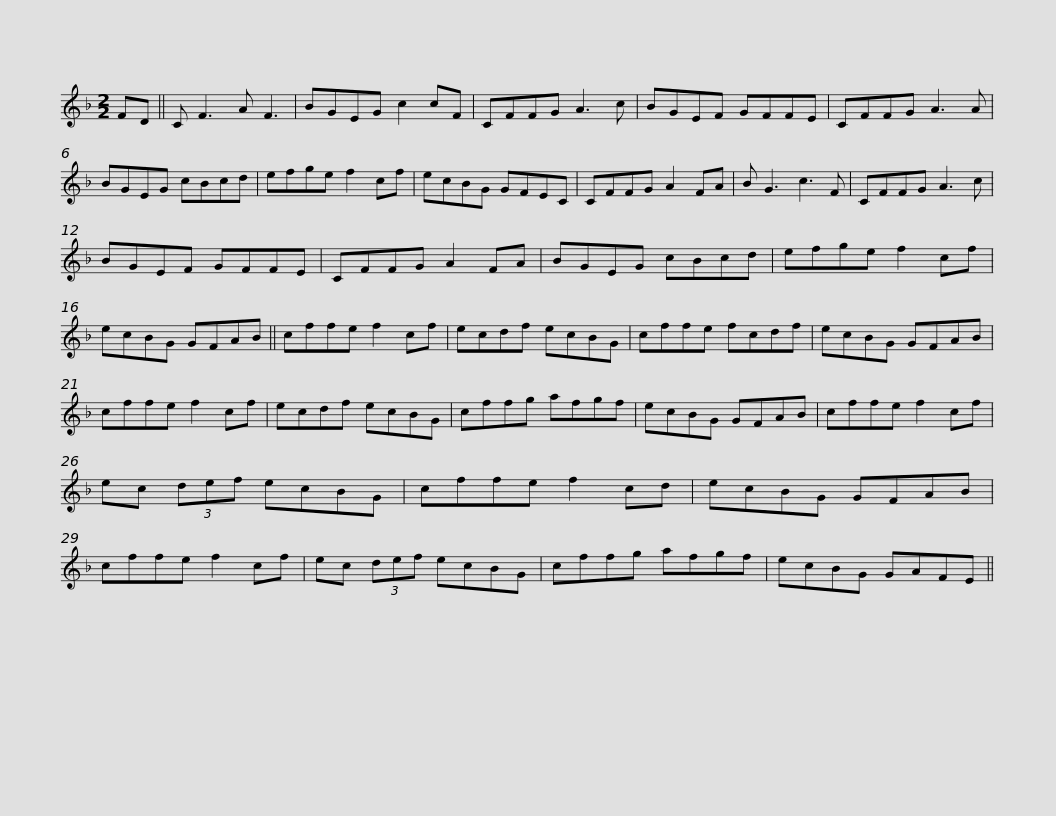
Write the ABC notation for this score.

X:1
L:1/8
M:2/2
I:linebreak $
K:F
V:1 treble
V:1
 FD || C F3 A F3 | BGEG c2 cF | CFFG A3 c | BGEF GFFE | %5
 CFFG A3 A |$ BGEG cBcd | efge f2 cf | ecBG GFEC | CFFG A2 FA | %10
 B G3 c3 F | CFFG A3 c |$ BGEF GFFE | CFFG A2 FA | BGEG cBcd | %15
 efge f2 cf | ecBG GFAB || cffe f2 cf |$ ecdf ecBG | cffe fcdf | %20
 ecBG GFAB | cffe f2 cf | ecdf ecBG |$ cffg afgf | ecBG GFAB | %25
 cffe f2 cf | ec (3def ecBG | cffe f2 cd |$ ecBG GFAB | cffe f2 cf | %30
 ec (3def ecBG | cffg afgf | ecBG GAFE || %33
